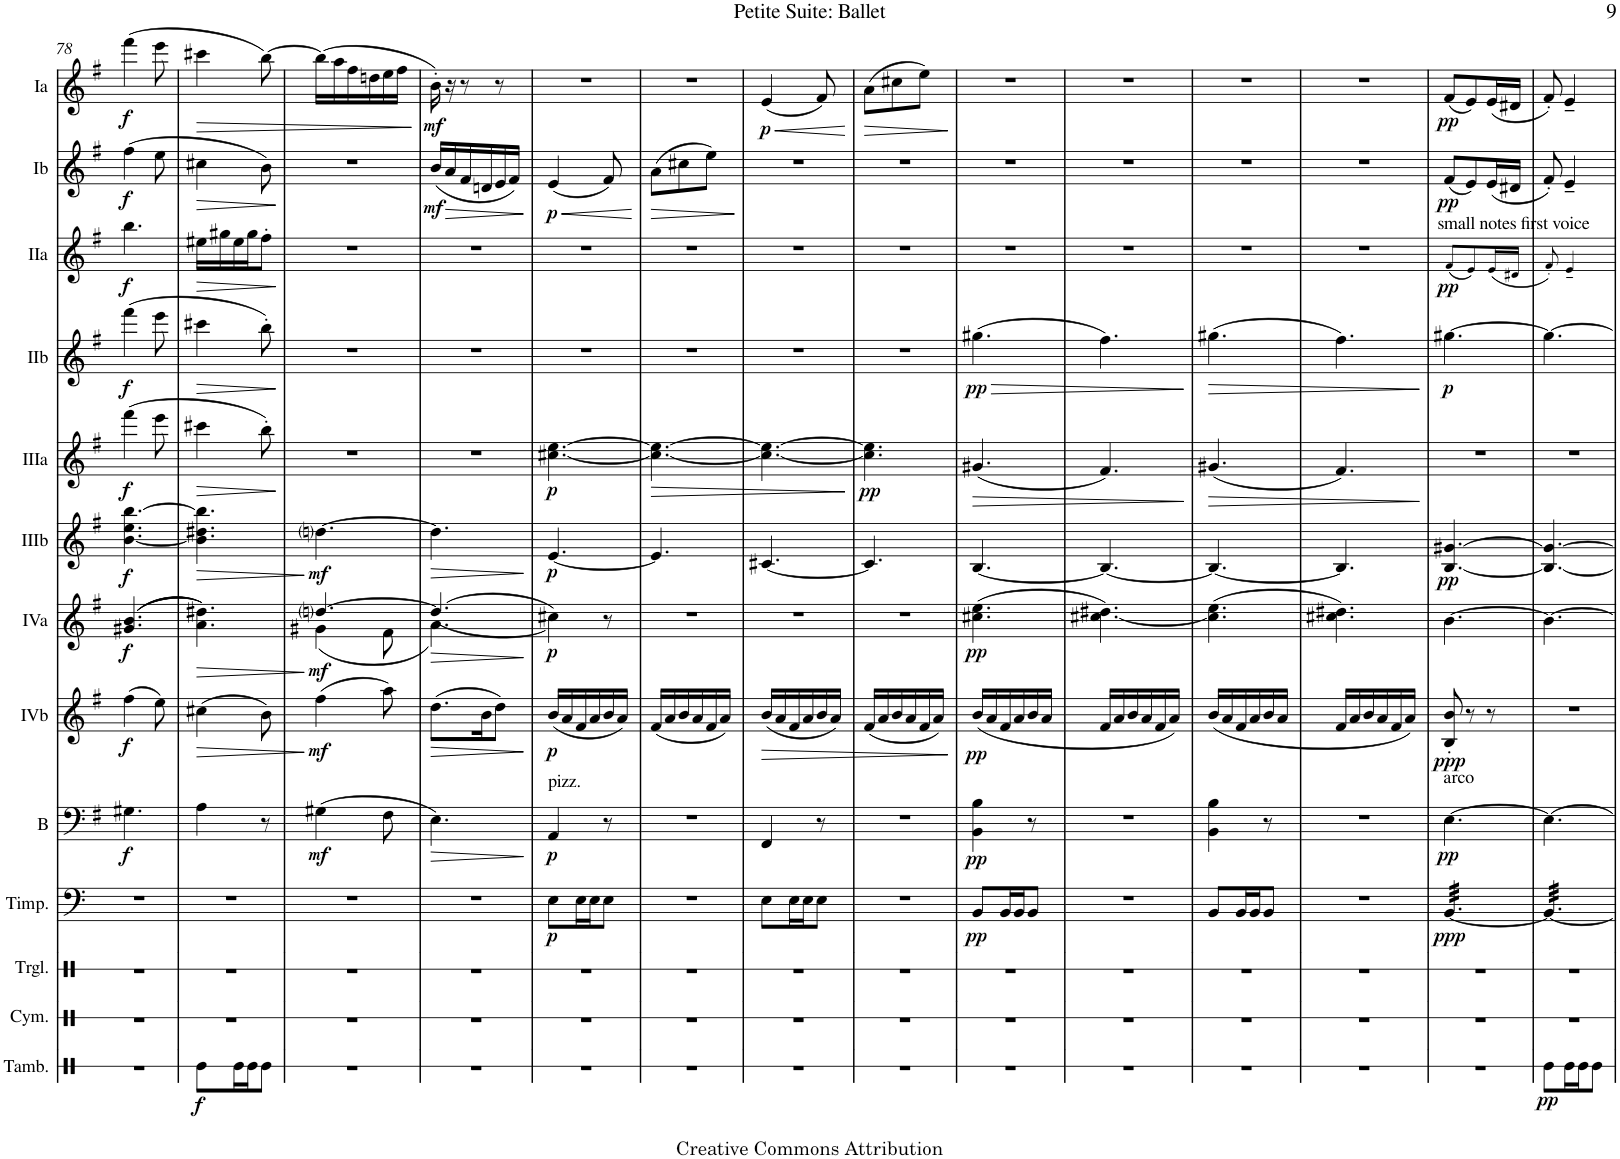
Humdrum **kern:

**kern	**dynam	**kern	**kern	**kern	**dynam	**kern	**dynam	**kern	**dynam	**kern	**dynam	**kern	**dynam	**kern	**dynam	**kern	**dynam	**kern	**dynam	**kern	**dynam	**kern	**dynam
*part13	*part13	*part12	*part11	*part10	*part10	*part9	*part9	*part8	*part8	*part7	*part7	*part6	*part6	*part5	*part5	*part4	*part4	*part3	*part3	*part2	*part2	*part1	*part1
*staff13	*staff13	*staff12	*staff11	*staff10	*staff10	*staff9	*staff9	*staff8	*staff8	*staff7	*staff7	*staff6	*staff6	*staff5	*staff5	*staff4	*staff4	*staff3	*staff3	*staff2	*staff2	*staff1	*staff1
*I"Tambourine	*	*I"Cymbal	*I"Triangle	*I"Timpani	*	*I"Bass	*	*I"Acc. 4b	*	*I"Acc. 4a	*	*I"Acc. 3b	*	*I"Acc. 3a	*	*I"Acc. 2b	*	*I"Acc. 2a	*	*I"Acc. 1b	*	*I"Acc. 1a	*
*I'Tamb.	*	*I'Cym.	*I'Trgl.	*I'Timp.	*	*I'B	*	*	*	*	*	*	*	*	*	*	*	*	*	*	*	*	*
!!LO:PB:g=z
*clefX	*	*clefX	*clefX	*clefF4	*	*clefF4	*	*clefG2	*	*clefG2	*	*clefG2	*	*clefG2	*	*clefG2	*	*clefG2	*	*clefG2	*	*clefG2	*
*	*	*	*	*	*	*Trd7c12	*	*Trd7c12	*	*Trd7c12	*	*Trd7c12	*	*Trd7c12	*	*	*	*	*	*	*	*	*
*k[]	*	*k[]	*k[]	*k[]	*	*k[f#]	*	*k[f#]	*	*k[f#]	*	*k[f#]	*	*k[f#]	*	*k[f#]	*	*k[f#]	*	*k[f#]	*	*k[f#]	*
*M3/8	*	*M3/8	*M3/8	*M3/8	*	*M3/8	*	*M3/8	*	*M3/8	*	*M3/8	*	*M3/8	*	*M3/8	*	*M3/8	*	*M3/8	*	*M3/8	*
=78	=78	=78	=78	=78	=78	=78	=78	=78	=78	=78	=78	=78	=78	=78	=78	=78	=78	=78	=78	=78	=78	=78	=78
!	!	!	!	!	!	!	!LO:DY:b	!	!LO:DY:b	!	!LO:DY:b	!	!LO:DY:b	!	!LO:DY:b	!	!LO:DY:b	!	!LO:DY:b	!	!LO:DY:b	!	!LO:DY:b
4.r	.	4.r	4.r	4.r	.	4.G#X\	f	(4ff#\	f	((>4.g#X/ 4.b/	f	[4.b\ 4.ee\ [4.bb\	f	(4fff#\	f	(4fff#\	f	4.bb\	f	(4ff#\	f	(4fff#\	f
.	.	.	.	.	.	.	.	8ee\)	.	.	.	.	.	8eee\	.	8eee\	.	.	.	8ee\	.	8eee\	.
=79	=79	=79	=79	=79	=79	=79	=79	=79	=79	=79	=79	=79	=79	=79	=79	=79	=79	=79	=79	=79	=79	=79	=79
!	!LO:DY:b	!	!	!	!	!	!	!	!LO:HP:b	!	!LO:HP:b	!	!LO:HP:b	!	!LO:HP:b	!	!LO:HP:b	!	!LO:HP:b	!	!LO:HP:b	!	!LO:HP:b
8Re\L	f	4.r	4.r	4.r	.	4A\	.	(4cc#X\	>	4.a\ 4.dd#X\))	>	4.b\] 4.dd#X\ 4.bb\]	>	4ccc#X\	>	4ccc#X\	>	16ee#X\LL	>	4cc#X\	>	4ccc#X\	>
.	.	.	.	.	.	.	.	.	.	.	.	.	.	.	.	.	.	16gg#X\	.	.	.	.	.
16Re\L	.	.	.	.	.	.	.	.	.	.	.	.	.	.	.	.	.	16ee#\	.	.	.	.	.
16Re\J	.	.	.	.	.	.	.	.	.	.	.	.	.	.	.	.	.	16gg#\J	.	.	.	.	.
8Re\J	.	.	.	.	.	8r	.	8b\)	.	.	.	.	.	8bb'\)	.	8bb'\)	.	8ff#'\J	.	8b\)	.	[8bb\)	.
.	.	.	.	.	.	.	.	.	]	.	]	.	]	.	]	.	]	.	]	.	]	.	.
=80	=80	=80	=80	=80	=80	=80	=80	=80	=80	=80	=80	=80	=80	=80	=80	=80	=80	=80	=80	=80	=80	=80	=80
*	*	*	*	*	*	*	*	*	*	*^	*	*	*	*	*	*	*	*	*	*	*	*	*
!	!	!	!	!	!	!	!LO:DY:b	!	!LO:DY:b	!	!	!LO:DY:b	!	!LO:DY:b	!	!	!	!	!	!	!	!	!	!
4.r	.	4.r	4.r	4.r	.	(4G#X\	mf	(4ff#\	mf	[4.ddni/	(4g#X\	mf	[4.ddni\	mf	4.r	.	4.r	.	4.r	.	4.r	.	(16bb\LL]	.
.	.	.	.	.	.	.	.	.	.	.	.	.	.	.	.	.	.	.	.	.	.	.	16aa\	.
.	.	.	.	.	.	.	.	.	.	.	.	.	.	.	.	.	.	.	.	.	.	.	16ff#\	.
.	.	.	.	.	.	.	.	.	.	.	.	.	.	.	.	.	.	.	.	.	.	.	16ddn\	.
.	.	.	.	.	.	8F#\	.	8aa\)	.	.	8f#\	.	.	.	.	.	.	.	.	.	.	.	16ee\	.
.	.	.	.	.	.	.	.	.	.	.	.	.	.	.	.	.	.	.	.	.	.	.	16ff#\JJ	.
*	*	*	*	*	*	*	*	*	*	*v	*v	*	*	*	*	*	*	*	*	*	*	*	*	*
.	.	.	.	.	.	.	.	.	.	.	.	.	.	.	.	.	.	.	.	.	.	.	]
=81	=81	=81	=81	=81	=81	=81	=81	=81	=81	=81	=81	=81	=81	=81	=81	=81	=81	=81	=81	=81	=81	=81	=81
!	!	!	!	!	!	!	!LO:HP:b	!	!LO:HP:b	!	!LO:HP:b	!	!LO:HP:b	!	!	!	!	!	!	!	!LO:DY:b	!	!LO:DY:b
*	*	*	*	*	*	*	*	*	*	*^	*	*	*	*	*	*	*	*	*	*	*	*	*
4.r	.	4.r	4.r	4.r	.	4.E\)	>	(8.dd\L	>	(<(4.dd/]	4.a\)	>	4.dd\]	>	4.r	.	4.r	.	4.r	.	(16b/LL	mf	16b'\)	mf
!	!	!	!	!	!	!	!	!	!	!	!	!	!	!	!	!	!	!	!	!	!	!LO:HP:b	!	!
.	.	.	.	.	.	.	.	.	.	.	.	.	.	.	.	.	.	.	.	.	16a/	>	16r	.
.	.	.	.	.	.	.	.	.	.	.	.	.	.	.	.	.	.	.	.	.	16f#/	.	8r	.
.	.	.	.	.	.	.	.	16b\K	.	.	.	.	.	.	.	.	.	.	.	.	16dn/	.	.	.
.	.	.	.	.	.	.	.	8dd\J)	.	.	.	.	.	.	.	.	.	.	.	.	16e/	.	8r	.
.	.	.	.	.	.	.	.	.	.	.	.	.	.	.	.	.	.	.	.	.	16f#/JJ)	.	.	.
*	*	*	*	*	*	*	*	*	*	*v	*v	*	*	*	*	*	*	*	*	*	*	*	*	*
.	.	.	.	.	.	.	]	.	]	.	]	.	]	.	.	.	.	.	.	.	]	.	.
=82	=82	=82	=82	=82	=82	=82	=82	=82	=82	=82	=82	=82	=82	=82	=82	=82	=82	=82	=82	=82	=82	=82	=82
!	!	!	!	!	!	!LO:TX:a:t=pizz.	!	!	!	!	!	!	!	!	!	!	!	!	!	!	!	!	!
!	!	!	!	!	!LO:DY:b	!	!LO:DY:b	!	!LO:DY:b	!	!LO:DY:b	!	!LO:DY:b	!	!LO:DY:b	!	!	!	!	!	!LO:HP:b	!	!
!	!	!	!	!	!	!	!	!	!	!	!	!	!	!	!	!	!	!	!	!	!LO:DY:n=1:b	!	!
4.r	.	4.r	4.r	8E\L	p	4AA/	p	(16b/LL	p	4cc#X\))	p	[4.e/	p	[4.cc#X\ [4.ee\	p	4.r	.	4.r	.	(4e/	< p	4.r	.
.	.	.	.	.	.	.	.	16a/	.	.	.	.	.	.	.	.	.	.	.	.	.	.	.
.	.	.	.	16E\L	.	.	.	16f#/	.	.	.	.	.	.	.	.	.	.	.	.	.	.	.
.	.	.	.	16E\J	.	.	.	16a/	.	.	.	.	.	.	.	.	.	.	.	.	.	.	.
.	.	.	.	8E\J	.	8r	.	16b/	.	8r	.	.	.	.	.	.	.	.	.	8f#/)	.	.	.
.	.	.	.	.	.	.	.	16a/JJ)	.	.	.	.	.	.	.	.	.	.	.	.	.	.	.
.	.	.	.	.	.	.	.	.	.	.	.	.	.	.	.	.	.	.	.	.	[	.	.
=83	=83	=83	=83	=83	=83	=83	=83	=83	=83	=83	=83	=83	=83	=83	=83	=83	=83	=83	=83	=83	=83	=83	=83
!	!	!	!	!	!	!	!	!	!	!	!	!	!	!	!LO:HP:b	!	!	!	!	!	!LO:HP:b	!	!
4.r	.	4.r	4.r	4.r	.	4.r	.	(16f#/LL	.	4.r	.	4.e/]	.	4.cc#\_ 4.ee\_	>	4.r	.	4.r	.	(8a\L	>	4.r	.
.	.	.	.	.	.	.	.	16a/	.	.	.	.	.	.	.	.	.	.	.	.	.	.	.
.	.	.	.	.	.	.	.	16b/	.	.	.	.	.	.	.	.	.	.	.	8cc#X\	.	.	.
.	.	.	.	.	.	.	.	16a/	.	.	.	.	.	.	.	.	.	.	.	.	.	.	.
.	.	.	.	.	.	.	.	16f#/	.	.	.	.	.	.	.	.	.	.	.	8ee\J)	.	.	.
.	.	.	.	.	.	.	.	16a/JJ)	.	.	.	.	.	.	.	.	.	.	.	.	.	.	.
.	.	.	.	.	.	.	.	.	.	.	.	.	.	.	.	.	.	.	.	.	]	.	.
=84	=84	=84	=84	=84	=84	=84	=84	=84	=84	=84	=84	=84	=84	=84	=84	=84	=84	=84	=84	=84	=84	=84	=84
!	!	!	!	!	!	!	!	!	!LO:HP:b	!	!	!	!	!	!	!	!	!	!	!	!	!	!LO:HP:b
!	!	!	!	!	!	!	!	!	!	!	!	!	!	!	!	!	!	!	!	!	!	!	!LO:DY:n=1:b
4.r	.	4.r	4.r	8E\L	.	4FF#/	.	(16b/LL	>	4.r	.	[4.c#X/	.	4.cc#\_ 4.ee\_	.	4.r	.	4.r	.	4.r	.	(4e/	< p
.	.	.	.	.	.	.	.	16a/	.	.	.	.	.	.	.	.	.	.	.	.	.	.	.
.	.	.	.	16E\L	.	.	.	16f#/	.	.	.	.	.	.	.	.	.	.	.	.	.	.	.
.	.	.	.	16E\J	.	.	.	16a/	.	.	.	.	.	.	.	.	.	.	.	.	.	.	.
.	.	.	.	8E\J	.	8r	.	16b/	.	.	.	.	.	.	.	.	.	.	.	.	.	8f#/)	.
.	.	.	.	.	.	.	.	16a/JJ)	.	.	.	.	.	.	.	.	.	.	.	.	.	.	.
.	.	.	.	.	.	.	.	.	.	.	.	.	.	.	]	.	.	.	.	.	.	.	[
=85	=85	=85	=85	=85	=85	=85	=85	=85	=85	=85	=85	=85	=85	=85	=85	=85	=85	=85	=85	=85	=85	=85	=85
!	!	!	!	!	!	!	!	!	!	!	!	!	!	!	!LO:DY:b	!	!	!	!	!	!	!	!LO:HP:b
4.r	.	4.r	4.r	4.r	.	4.r	.	(16f#/LL	.	4.r	.	4.c#/]	.	4.cc#\] 4.ee\]	pp	4.r	.	4.r	.	4.r	.	(8a\L	>
.	.	.	.	.	.	.	.	16a/	.	.	.	.	.	.	.	.	.	.	.	.	.	.	.
.	.	.	.	.	.	.	.	16b/	.	.	.	.	.	.	.	.	.	.	.	.	.	8cc#X\	.
.	.	.	.	.	.	.	.	16a/	.	.	.	.	.	.	.	.	.	.	.	.	.	.	.
.	.	.	.	.	.	.	.	16f#/	.	.	.	.	.	.	.	.	.	.	.	.	.	8ee\J)	.
.	.	.	.	.	.	.	.	16a/JJ)	.	.	.	.	.	.	.	.	.	.	.	.	.	.	.
.	.	.	.	.	.	.	.	.	]	.	.	.	.	.	.	.	.	.	.	.	.	.	]
=86	=86	=86	=86	=86	=86	=86	=86	=86	=86	=86	=86	=86	=86	=86	=86	=86	=86	=86	=86	=86	=86	=86	=86
!	!	!	!	!	!LO:DY:b	!	!LO:DY:b	!	!LO:DY:b	!	!LO:DY:b	!	!	!	!LO:HP:b	!	!LO:HP:b	!	!	!	!	!	!
!	!	!	!	!	!	!	!	!	!	!	!	!	!	!	!	!	!LO:DY:n=1:b	!	!	!	!	!	!
4.r	.	4.r	4.r	8BB/L	pp	4BB\ 4B\	pp	(<16b/LL	pp	(4.cc#X\ 4.ee\	pp	[4.B/	.	(4.g#X/	>	(4.gg#X\	> pp	4.r	.	4.r	.	4.r	.
.	.	.	.	.	.	.	.	16a/	.	.	.	.	.	.	.	.	.	.	.	.	.	.	.
.	.	.	.	16BB/L	.	.	.	16f#/	.	.	.	.	.	.	.	.	.	.	.	.	.	.	.
.	.	.	.	16BB/J	.	.	.	16a/	.	.	.	.	.	.	.	.	.	.	.	.	.	.	.
.	.	.	.	8BB/J	.	8r	.	16b/	.	.	.	.	.	.	.	.	.	.	.	.	.	.	.
.	.	.	.	.	.	.	.	16a/JJ	.	.	.	.	.	.	.	.	.	.	.	.	.	.	.
=87	=87	=87	=87	=87	=87	=87	=87	=87	=87	=87	=87	=87	=87	=87	=87	=87	=87	=87	=87	=87	=87	=87	=87
4.r	.	4.r	4.r	4.r	.	4.r	.	16f#/LL	.	[4.cc#X\ 4.dd#X\)	.	4.B/_	.	4.f#/)	.	4.ff#\)	.	4.r	.	4.r	.	4.r	.
.	.	.	.	.	.	.	.	16a/	.	.	.	.	.	.	.	.	.	.	.	.	.	.	.
.	.	.	.	.	.	.	.	16b/	.	.	.	.	.	.	.	.	.	.	.	.	.	.	.
.	.	.	.	.	.	.	.	16a/	.	.	.	.	.	.	.	.	.	.	.	.	.	.	.
.	.	.	.	.	.	.	.	16f#/	.	.	.	.	.	.	.	.	.	.	.	.	.	.	.
.	.	.	.	.	.	.	.	16a/JJ)	.	.	.	.	.	.	.	.	.	.	.	.	.	.	.
.	.	.	.	.	.	.	.	.	.	.	.	.	.	.	]	.	]	.	.	.	.	.	.
=88	=88	=88	=88	=88	=88	=88	=88	=88	=88	=88	=88	=88	=88	=88	=88	=88	=88	=88	=88	=88	=88	=88	=88
!	!	!	!	!	!	!	!	!	!	!	!	!	!	!	!LO:HP:b	!	!LO:HP:b	!	!	!	!	!	!
4.r	.	4.r	4.r	8BB/L	.	4BB\ 4B\	.	(<16b/LL	.	(4.cc#\] 4.ee\	.	4.B/_	.	(4.g#X/	>	(4.gg#X\	>	4.r	.	4.r	.	4.r	.
.	.	.	.	.	.	.	.	16a/	.	.	.	.	.	.	.	.	.	.	.	.	.	.	.
.	.	.	.	16BB/L	.	.	.	16f#/	.	.	.	.	.	.	.	.	.	.	.	.	.	.	.
.	.	.	.	16BB/J	.	.	.	16a/	.	.	.	.	.	.	.	.	.	.	.	.	.	.	.
.	.	.	.	8BB/J	.	8r	.	16b/	.	.	.	.	.	.	.	.	.	.	.	.	.	.	.
.	.	.	.	.	.	.	.	16a/JJ	.	.	.	.	.	.	.	.	.	.	.	.	.	.	.
=89	=89	=89	=89	=89	=89	=89	=89	=89	=89	=89	=89	=89	=89	=89	=89	=89	=89	=89	=89	=89	=89	=89	=89
4.r	.	4.r	4.r	4.r	.	4.r	.	16f#/LL	.	4.cc#X\ 4.dd#X\)	.	4.B/]	.	4.f#/)	.	4.ff#\)	.	4.r	.	4.r	.	4.r	.
.	.	.	.	.	.	.	.	16a/	.	.	.	.	.	.	.	.	.	.	.	.	.	.	.
.	.	.	.	.	.	.	.	16b/	.	.	.	.	.	.	.	.	.	.	.	.	.	.	.
.	.	.	.	.	.	.	.	16a/	.	.	.	.	.	.	.	.	.	.	.	.	.	.	.
.	.	.	.	.	.	.	.	16f#/	.	.	.	.	.	.	.	.	.	.	.	.	.	.	.
.	.	.	.	.	.	.	.	16a/JJ)	.	.	.	.	.	.	.	.	.	.	.	.	.	.	.
.	.	.	.	.	.	.	.	.	.	.	.	.	.	.	]	.	]	.	.	.	.	.	.
=90	=90	=90	=90	=90	=90	=90	=90	=90	=90	=90	=90	=90	=90	=90	=90	=90	=90	=90	=90	=90	=90	=90	=90
!	!	!	!	!	!	!	!	!	!	!	!	!	!	!	!	!	!	!LO:TX:a:t=small notes first voice	!	!	!	!	!
!	!	!	!	!	!	!LO:TX:a:t=arco	!	!	!	!	!	!	!	!	!	!	!	!	!	!	!	!	!
!	!	!	!	!	!LO:DY:b	!	!LO:DY:b	!	!LO:DY:b	!	!	!	!LO:DY:b	!	!	!	!LO:DY:b	!	!LO:DY:b	!	!LO:DY:b	!	!LO:DY:b
*	*	*	*	*tremolo	*	*	*	*	*	*	*	*	*	*	*	*	*	*	*	*	*	*	*
4.r	.	4.r	4.r	[32BB/LLL	ppp	[4.E\	pp	8B/' 8b/'	ppp	[4.b\	.	[4.B/ [4.g#X/	pp	4.r	.	[4.gg#X\	p	(8f#/L	pp	(8f#/L	pp	(8f#/L	pp
.	.	.	.	32BB/	.	.	.	.	.	.	.	.	.	.	.	.	.	.	.	.	.	.	.
.	.	.	.	32BB/	.	.	.	.	.	.	.	.	.	.	.	.	.	.	.	.	.	.	.
.	.	.	.	32BB/	.	.	.	.	.	.	.	.	.	.	.	.	.	.	.	.	.	.	.
.	.	.	.	32BB/	.	.	.	8r	.	.	.	.	.	.	.	.	.	8e/)	.	8e/)	.	8e/)	.
.	.	.	.	32BB/	.	.	.	.	.	.	.	.	.	.	.	.	.	.	.	.	.	.	.
.	.	.	.	32BB/	.	.	.	.	.	.	.	.	.	.	.	.	.	.	.	.	.	.	.
.	.	.	.	32BB/	.	.	.	.	.	.	.	.	.	.	.	.	.	.	.	.	.	.	.
.	.	.	.	32BB/	.	.	.	8r	.	.	.	.	.	.	.	.	.	(16e/L	.	(16e/L	.	(16e/L	.
.	.	.	.	32BB/	.	.	.	.	.	.	.	.	.	.	.	.	.	.	.	.	.	.	.
.	.	.	.	32BB/	.	.	.	.	.	.	.	.	.	.	.	.	.	16d#X/JJ	.	16d#X/JJ	.	16d#X/JJ	.
.	.	.	.	32BB/JJJ	.	.	.	.	.	.	.	.	.	.	.	.	.	.	.	.	.	.	.
=91	=91	=91	=91	=91	=91	=91	=91	=91	=91	=91	=91	=91	=91	=91	=91	=91	=91	=91	=91	=91	=91	=91	=91
!	!LO:DY:b	!	!	!	!	!	!	!	!	!	!	!	!	!	!	!	!	!	!	!	!	!	!
8Re\L	pp	4.r	4.r	32BB/LLL	.	4.E\_	.	4.r	.	4.b\_	.	4.B/_ 4.g#/_	.	4.r	.	4.gg#\_	.	8f#'/)	.	8f#'/)	.	8f#'/)	.
.	.	.	.	32BB/	.	.	.	.	.	.	.	.	.	.	.	.	.	.	.	.	.	.	.
.	.	.	.	32BB/	.	.	.	.	.	.	.	.	.	.	.	.	.	.	.	.	.	.	.
.	.	.	.	32BB/	.	.	.	.	.	.	.	.	.	.	.	.	.	.	.	.	.	.	.
16Re\L	.	.	.	32BB/	.	.	.	.	.	.	.	.	.	.	.	.	.	4e~/	.	4e~/	.	4e~/	.
.	.	.	.	32BB/	.	.	.	.	.	.	.	.	.	.	.	.	.	.	.	.	.	.	.
16Re\J	.	.	.	32BB/	.	.	.	.	.	.	.	.	.	.	.	.	.	.	.	.	.	.	.
.	.	.	.	32BB/	.	.	.	.	.	.	.	.	.	.	.	.	.	.	.	.	.	.	.
8Re\J	.	.	.	32BB/	.	.	.	.	.	.	.	.	.	.	.	.	.	.	.	.	.	.	.
.	.	.	.	32BB/	.	.	.	.	.	.	.	.	.	.	.	.	.	.	.	.	.	.	.
.	.	.	.	32BB/	.	.	.	.	.	.	.	.	.	.	.	.	.	.	.	.	.	.	.
.	.	.	.	32BB/JJJ	.	.	.	.	.	.	.	.	.	.	.	.	.	.	.	.	.	.	.
*	*	*	*	*Xtremolo	*	*	*	*	*	*	*	*	*	*	*	*	*	*	*	*	*	*	*
=	=	=	=	=	=	=	=	=	=	=	=	=	=	=	=	=	=	=	=	=	=	=	=
*-	*-	*-	*-	*-	*-	*-	*-	*-	*-	*-	*-	*-	*-	*-	*-	*-	*-	*-	*-	*-	*-	*-	*-
